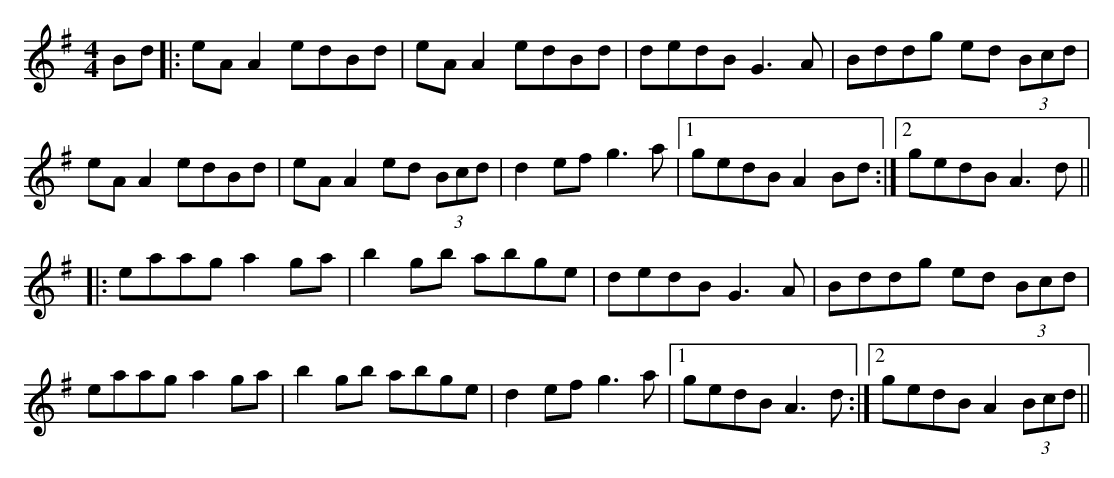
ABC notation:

X:1
M:4/4
K:Ador
Bd|:eA A2 edBd|eA A2 edBd|dedB G3A|Bddg ed (3Bcd|
eA A2 edBd|eA A2 ed (3Bcd|d2 ef g3a|1 gedB A2 Bd:|2 gedB A3d||
|:eaag a2 ga|b2 gb abge|dedB G3A|Bddg ed (3Bcd|
eaag a2 ga|b2 gb abge|d2 ef g3a|1 gedB A3d:|2 gedB A2 (3Bcd||
